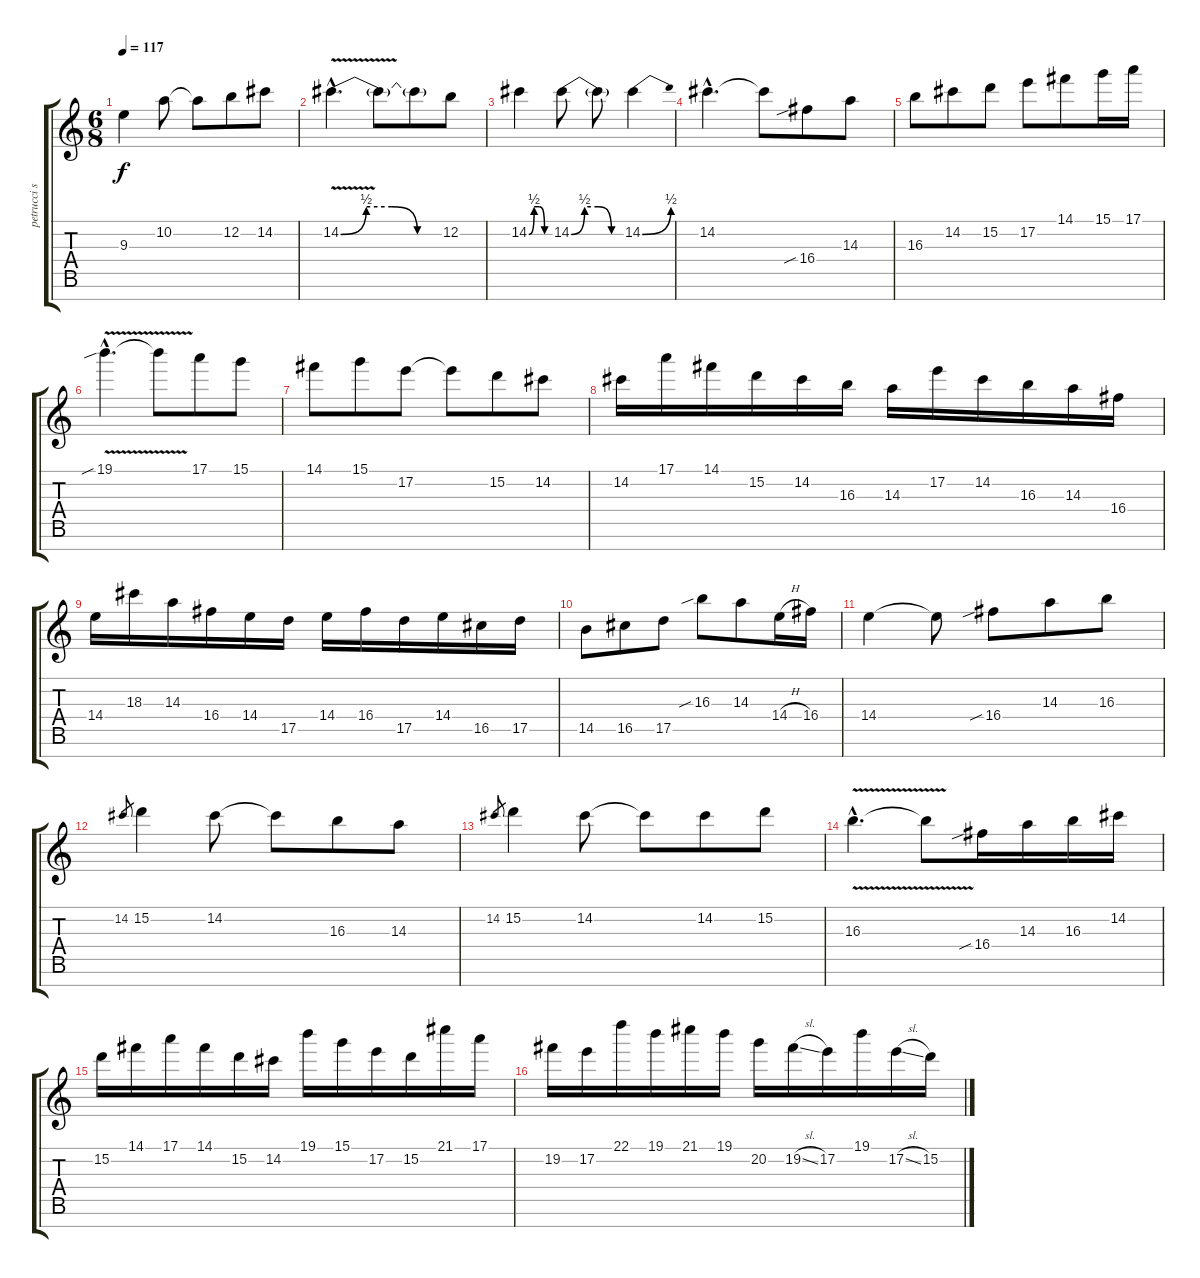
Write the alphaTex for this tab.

\track ("petrucci solo 7str." "petrucci s") {instrument distortionguitar}
\staff {score tabs}
\tuning (E4 B3 G3 D3 A2 E2 B1) {hide}
\ts (6 8)
\tempo 117
\clef g2
\ks c
9.3.4{dy f} 10.2.8 10.2{t}.8 12.2.8 14.2.8 |
14.2{be (custom 0 0 15 2 30 2 45 0 60 0) v hac}.4{d} 14.2{t}.8 14.2{t}.8 12.2.8 |
14.2{be (custom 0 0 15 2 30 2 45 0 60 0)}.4 14.2{be (custom 0 0 15 2 30 2 45 0 60 0)}.8 14.2{t}.8 14.2{be (bend 0 0 60 2)}.4 |
14.2{hac}.4{d} 14.2{t}.8 16.4{sib}.8 14.3.8 |
16.3.8 14.2.8 15.2.8 17.2.8 14.1.8 15.1.16 17.1.16 |
19.1{v sib hac}.4{d} 19.1{t}.8 17.1.8 15.1.8 |
14.1.8 15.1.8 17.2.8 17.2{t}.8 15.2.8 14.2.8 |
14.2.16 17.1.16 14.1.16 15.2.16 14.2.16 16.3.16 14.3.16 17.2.16 14.2.16 16.3.16 14.3.16 16.4.16 |
14.4.16 18.3.16 14.3.16 16.4.16 14.4.16 17.5.16 14.4.16 16.4.16 17.5.16 14.4.16 16.5.16 17.5.16 |
14.5.8 16.5.8 17.5.8 16.3{sib}.8 14.3.8 14.4{h}.16 16.4.16 |
14.4.4 14.4{t}.8 16.4{sib}.8 14.3.8 16.3.8 |
14.2.8{gr} 15.2.4 14.2.8 14.2{t}.8 16.3.8 14.3.8 |
14.2.8{gr} 15.2.4 14.2.8 14.2{t}.8 14.2.8 15.2.8 |
16.3{v hac}.4{d} 16.3{t}.8 16.4{sib}.16 14.3.16 16.3.16 14.2.16 |
15.2.16 14.1.16 17.1.16 14.1.16 15.2.16 14.2.16 19.1.16 15.1.16 17.2.16 15.2.16 21.1.16 17.1.16 |
19.2.16 17.2.16 22.1.16 19.1.16 21.1.16 19.1.16 20.2.16 19.2{sl}.16 17.2.16 19.1.16 17.2{sl}.16 15.2.16
